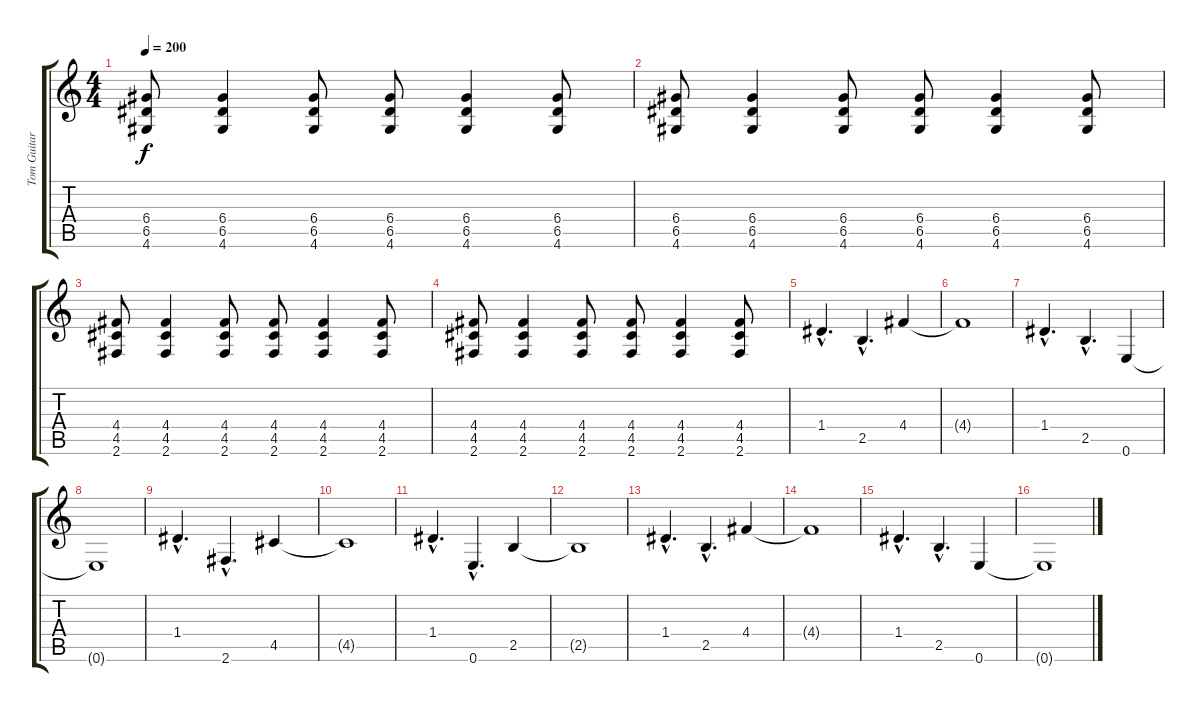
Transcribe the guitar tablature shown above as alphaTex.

\track ("Tom Guitar 1" "Tom Guitar") {instrument distortionguitar}
\staff {score tabs}
\tuning (E4 B3 G3 D3 A2 E2) {hide}
\ts (4 4)
\tempo 200
\clef g2
\ks c
(6.4 6.5 4.6).8{dy f} (6.4 6.5 4.6).4 (6.4 6.5 4.6).8 (6.4 6.5 4.6).8 (6.4 6.5 4.6).4 (6.4 6.5 4.6).8 |
(6.4 6.5 4.6).8 (6.4 6.5 4.6).4 (6.4 6.5 4.6).8 (6.4 6.5 4.6).8 (6.4 6.5 4.6).4 (6.4 6.5 4.6).8 |
(4.4 4.5 2.6).8 (4.4 4.5 2.6).4 (4.4 4.5 2.6).8 (4.4 4.5 2.6).8 (4.4 4.5 2.6).4 (4.4 4.5 2.6).8 |
(4.4 4.5 2.6).8 (4.4 4.5 2.6).4 (4.4 4.5 2.6).8 (4.4 4.5 2.6).8 (4.4 4.5 2.6).4 (4.4 4.5 2.6).8 |
1.4{hac}.4{d} 2.5{hac}.4{d} 4.4.4 |
4.4{t}.1 |
1.4{hac}.4{d} 2.5{hac}.4{d} 0.6.4 |
0.6{t}.1 |
1.4{hac}.4{d} 2.6{hac}.4{d} 4.5.4 |
4.5{t}.1 |
1.4{hac}.4{d} 0.6{hac}.4{d} 2.5.4 |
2.5{t}.1 |
1.4{hac}.4{d} 2.5{hac}.4{d} 4.4.4 |
4.4{t}.1 |
1.4{hac}.4{d} 2.5{hac}.4{d} 0.6.4 |
0.6{t}.1
